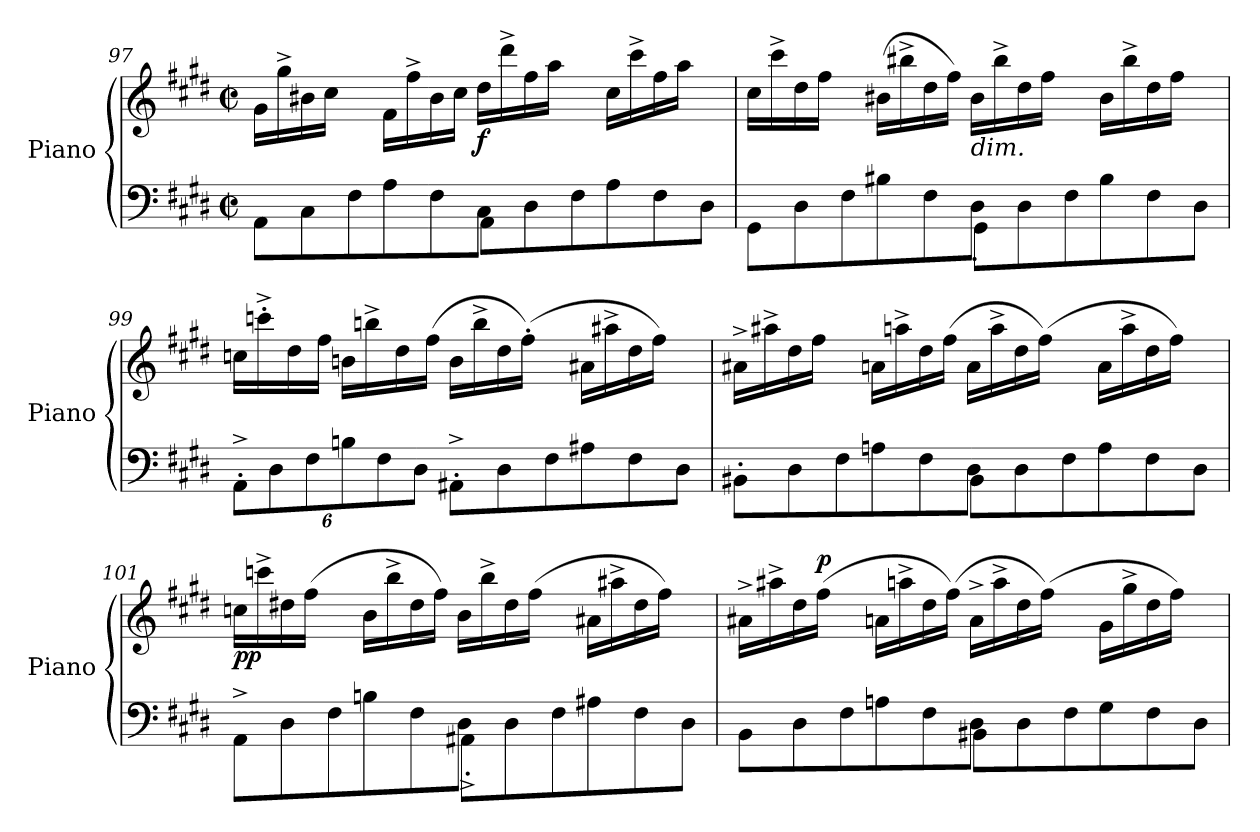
**kern	**kern	**dynam
*part1	*part1	*part1
*staff2	*staff1	*staff1/2
*I"Piano	*	*
*I'Piano	*	*
*clefF4	*clefG2	*
*k[f#c#g#d#]	*k[f#c#g#d#]	*
*M2/2	*M2/2	*
*met(c|)	*met(c|)	*
=97	=97	=97
*^	*^	*
*	*	*	*^	*
8AA\L	8ryy	16g#\LL	4.ryy	1ryy	.
.	.	16gg#^>\	.	.	.
*v	*v	*	*	*	*
8C#\	16b#X\	.	.	.
.	16cc#\JJ	.	.	.
8F#\	8ryy	.	.	.
8A\	1ryy	16f#\LL	.	.
.	.	16ff#^>\	.	.
8F#\	.	16b#\	.	.
.	.	16cc#\JJ	.	.
*^	*	*	*	*
!	!	!	!	!	!LO:DY:b
8C#\J	8AA\L	.	16dd#\LL	.	f
.	.	.	16ddd#^>\	.	.
2ryy	8D#\	.	16ff#\	.	.
.	.	.	16aa\JJ	.	.
.	8F#\	.	8ryy	.	.
.	8A\	.	4.ryy	16cc#\LL	.
.	.	.	.	16ccc#^>\	.
.	8F#\	.	.	16ff#\	.
.	.	.	.	16aa\JJ	.
8ryy	8D#\J	.	.	8ryy	.
=98	=98	=98	=98	=98	=98
8GG#\L	8ryy	16cc#\LL	4.ryy	1ryy	.
.	.	16ccc#^>\	.	.	.
*v	*v	*	*	*	*
8D#\	16dd#\	.	.	.
.	16ff#\JJ	.	.	.
8F#\	8ryy	.	.	.
8B#X\	1ryy	(>16b#X\LL	.	.
.	.	16bb#X^>\	.	.
8F#\	.	16dd#\	.	.
.	.	16ff#\JJ)	.	.
*^	*	*	*	*
!	!	!	!LO:TX:b:i:t=dim.	!	!
8D#\J	8GG#'<\L	.	16b#\LL	.	.
.	.	.	16bb#^>\	.	.
2ryy	8D#\	.	16dd#\	.	.
.	.	.	16ff#\JJ	.	.
.	8F#\	.	8ryy	.	.
.	8B#\	.	4.ryy	16b#\LL	.
.	.	.	.	16bb#^>\	.
.	8F#\	.	.	16dd#\	.
.	.	.	.	16ff#\JJ	.
8ryy	8D#\J	.	.	8ryy	.
*v	*v	*	*	*	*
*	*	*v	*v	*
!!LO:LB:g=z
=99	=99	=99	=99
12AA^>'<\L	16ccn\LL	2..ryy	.
.	16cccn^>'>\	.	.
12D#\	.	.	.
.	16dd#\	.	.
12F#\	.	.	.
.	16ff#\JJ	.	.
12Bn\	16bn\LL	.	.
.	16bbn^>\	.	.
12F#\	.	.	.
.	16dd#\	.	.
12D#\J	.	.	.
.	(>16ff#\JJ	.	.
8AA#X'<^>\L	16b\LL	.	.
.	16bb^>\	.	.
8D#\	16dd#\	.	.
.	(>16ff#'>\JJ)	.	.
8F#\	8ryy	.	.
8A#X\	4.ryy	16a#X\LL	.
.	.	16aa#X^>\	.
8F#\	.	16dd#\	.
.	.	16ff#\JJ)	.
8D#\J	.	8ryy	.
=100	=100	=100	=100
*^	*	*^	*
8BB#X'<\L	8ryy	16a#X^<\LL	4.ryy	1ryy	.
.	.	16aa#X^>\	.	.	.
*v	*v	*	*	*	*
8D#\	16dd#\	.	.	.
.	16ff#\JJ	.	.	.
8F#\	8ryy	.	.	.
8An\	1ryy	16an\LL	.	.
.	.	16aan^>\	.	.
8F#\	.	16dd#\	.	.
.	.	(>16ff#\JJ	.	.
*^	*	*	*	*
8D#\J	8BB#\L	.	16a\LL	.	.
.	.	.	16aa^>\	.	.
2ryy	8D#\	.	16dd#\	.	.
.	.	.	(>16ff#\JJ)	.	.
.	8F#\	.	8ryy	.	.
.	8A\	.	4.ryy	16a\LL	.
.	.	.	.	16aa^>\	.
.	8F#\	.	.	16dd#\	.
.	.	.	.	16ff#\JJ)	.
8ryy	8D#\J	.	.	8ryy	.
=101	=101	=101	=101	=101	=101
!	!	!	!	!	!LO:DY:b
8AA^>\L	8ryy	16ccn\LL	4.ryy	1ryy	pp
.	.	16cccn^>\	.	.	.
*v	*v	*	*	*	*
8D#\	16dd#X\	.	.	.
.	(>16ff#\JJ	.	.	.
8F#\	8ryy	.	.	.
8Bn\	1ryy	16b\LL	.	.
.	.	16bb^>\	.	.
8F#\	.	16dd#\	.	.
.	.	16ff#\JJ)	.	.
*^	*	*	*	*
8D#\J	8AA#X'<^>\L	.	16b\LL	.	.
.	.	.	16bb^>\	.	.
2ryy	8D#\	.	16dd#\	.	.
.	.	.	(>16ff#\JJ	.	.
.	8F#\	.	8ryy	.	.
.	8A#X\	.	4.ryy	16a#X\LL	.
.	.	.	.	16aa#X^>\	.
.	8F#\	.	.	16dd#\	.
.	.	.	.	16ff#\JJ)	.
8ryy	8D#\J	.	.	8ryy	.
=102	=102	=102	=102	=102	=102
8BB\L	8ryy	16a#X^<\LL	4.ryy	1ryy	.
.	.	16aa#X^>\	.	.	.
*v	*v	*	*	*	*
8D#\	16dd#\	.	.	.
!	!	!	!	!LO:DY:a
.	(>16ff#\JJ	.	.	p
8F#\	8ryy	.	.	.
8An\	1ryy	16an\LL	.	.
.	.	16aan^>\	.	.
8F#\	.	16dd#\	.	.
.	.	(>16ff#\JJ)	.	.
*^	*	*	*	*
8D#\J	8BB#X\L	.	16a^<\LL	.	.
.	.	.	16aa^>\	.	.
2ryy	8D#\	.	16dd#\	.	.
.	.	.	(>16ff#\JJ)	.	.
.	8F#\	.	8ryy	.	.
.	8G#\	.	4.ryy	16g#\LL	.
.	.	.	.	16gg#^>\	.
.	8F#\	.	.	16dd#\	.
.	.	.	.	16ff#\JJ)	.
8ryy	8D#\J	.	.	8ryy	.
*v	*v	*	*	*	*
*	*v	*v	*v	*
=	=	=
*-	*-	*-
